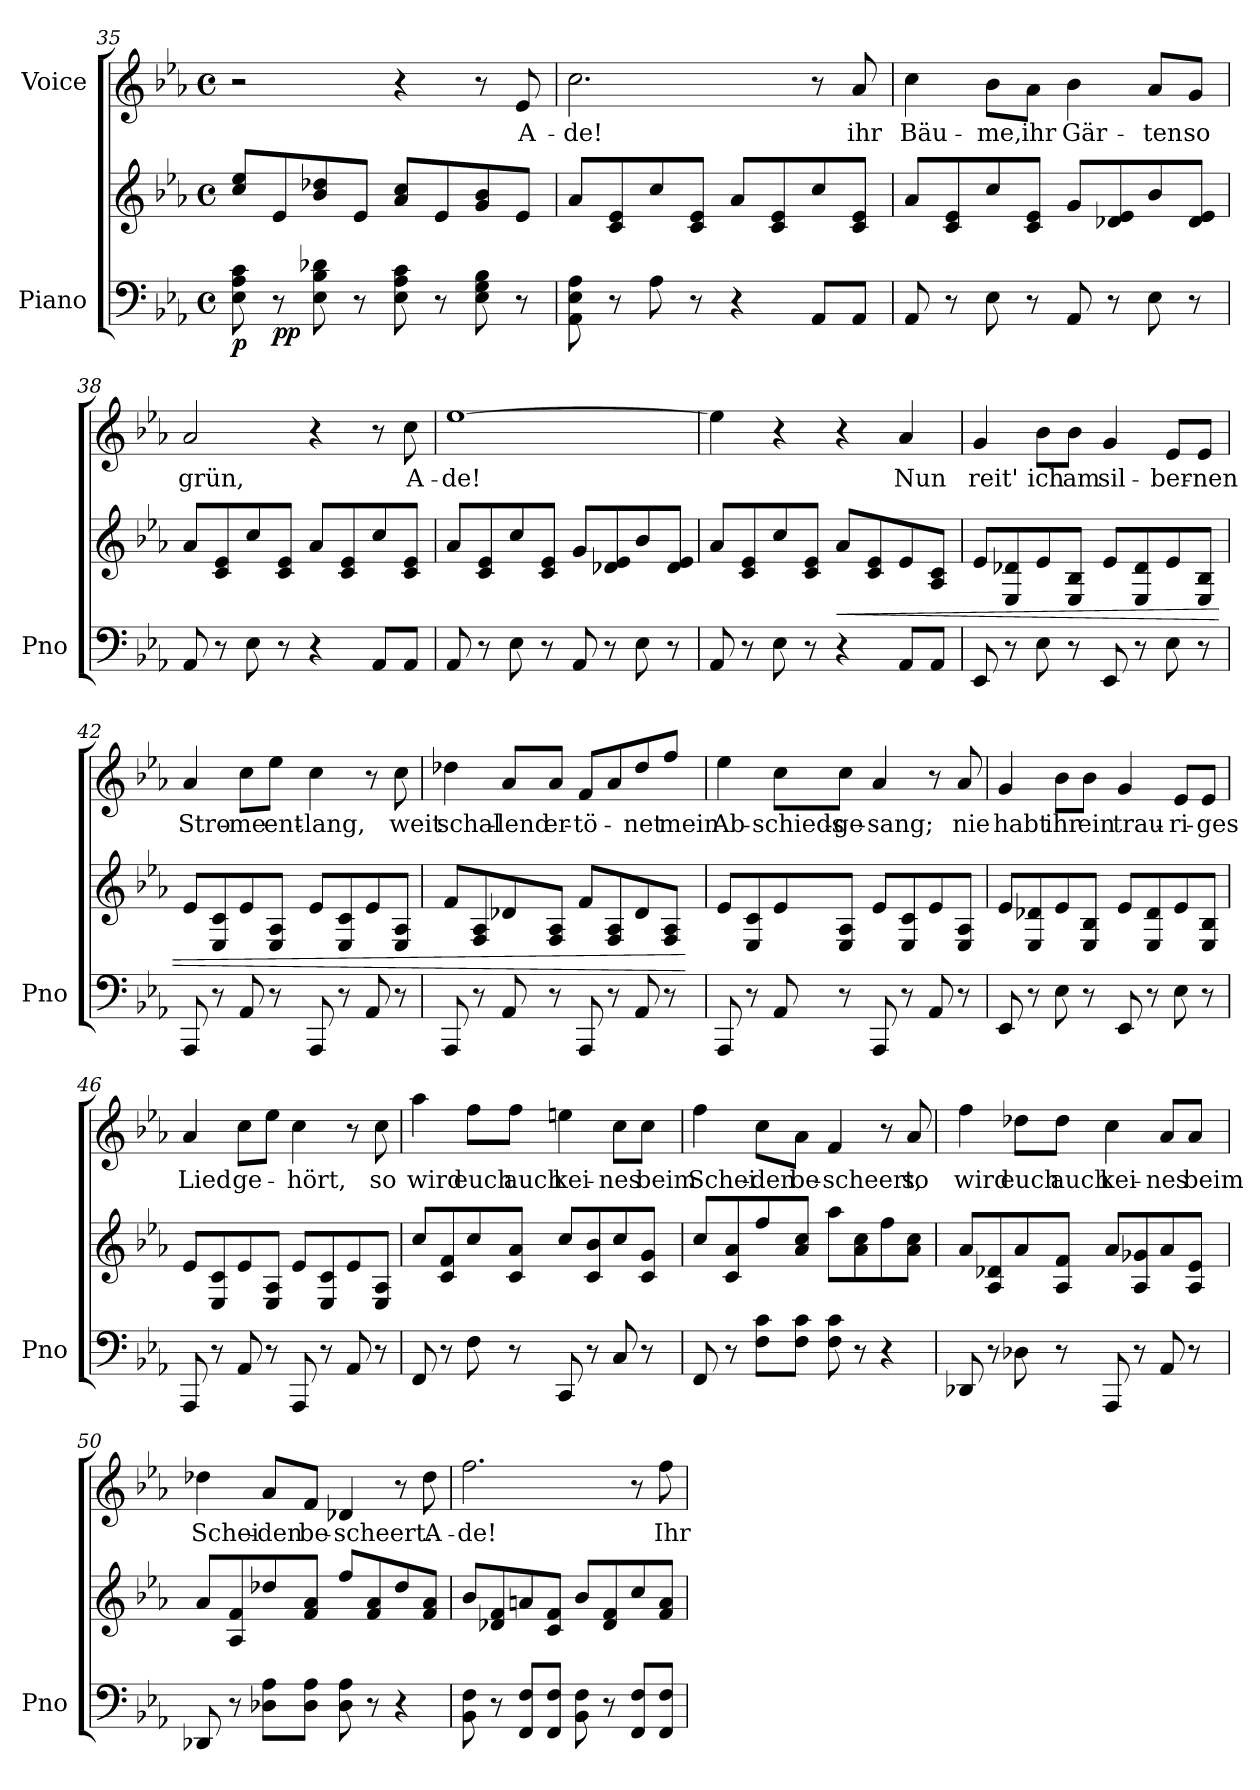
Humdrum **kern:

**kern	**kern	**dynam	**kern	**text
*part2	*part2	*part2	*part1	*part1
*staff3	*staff2	*staff2/3	*staff1	*staff1
*I"Piano	*	*	*I"Voice	*
*I'Pno	*	*	*	*
!!LO:LB:g=z
*clefF4	*clefG2	*	*clefG2	*
*k[b-e-a-]	*k[b-e-a-]	*	*k[b-e-a-]	*
*M4/4	*M4/4	*	*M4/4	*
*met(c)	*met(c)	*	*met(c)	*
=35	=35	=35	=35	=35
!	!	!LO:DY:b=2	!	!
8E-\ 8A-\ 8c\	8cc/ 8ee-/L	p	2r	.
!	!	!LO:DY:b=2	!	!
8r	8e-/	pp	.	.
8E-\ 8B-\ 8d-X\	8b-/ 8dd-X/	.	.	.
8r	8e-/J	.	.	.
8E-\ 8A-\ 8c\	8a-/ 8cc/L	.	4r	.
8r	8e-/	.	.	.
8E-\ 8G\ 8B-\	8g/ 8b-/	.	8r	.
!	!	!	!	!LO:LY:b
8r	8e-/J	.	8e-/	A-
=36	=36	=36	=36	=36
!	!	!	!	!LO:LY:b
8AA-\ 8E-\ 8A-\	8a-/L	.	2.cc\	-de!
8r	8c/ 8e-/	.	.	.
8A-\	8cc/	.	.	.
8r	8c/ 8e-/J	.	.	.
4r	8a-/L	.	.	.
.	8c/ 8e-/	.	.	.
8AA-/L	8cc/	.	8r	.
!	!	!	!	!LO:LY:b
8AA-/J	8c/ 8e-/J	.	8a-/	ihr
=37	=37	=37	=37	=37
!	!	!	!	!LO:LY:b
8AA-/	8a-/L	.	4cc\	Bäu-
8r	8c/ 8e-/	.	.	.
!	!	!	!	!LO:LY:b
8E-\	8cc/	.	8b-\L	-me,
!	!	!	!	!LO:LY:b
8r	8c/ 8e-/J	.	8a-\J	ihr
!	!	!	!	!LO:LY:b
8AA-/	8g/L	.	4b-\	Gär-
8r	8d-X/ 8e-/	.	.	.
!	!	!	!	!LO:LY:b
8E-\	8b-/	.	8a-/L	-ten
!	!	!	!	!LO:LY:b
8r	8d-/ 8e-/J	.	8g/J	so
=38	=38	=38	=38	=38
!	!	!	!	!LO:LY:b
8AA-/	8a-/L	.	2a-/	grün,
8r	8c/ 8e-/	.	.	.
8E-\	8cc/	.	.	.
8r	8c/ 8e-/J	.	.	.
4r	8a-/L	.	4r	.
.	8c/ 8e-/	.	.	.
8AA-/L	8cc/	.	8r	.
!	!	!	!	!LO:LY:b
8AA-/J	8c/ 8e-/J	.	8cc\	A-
=39	=39	=39	=39	=39
!	!	!	!	!LO:LY:b
8AA-/	8a-/L	.	[1ee-	-de!
8r	8c/ 8e-/	.	.	.
8E-\	8cc/	.	.	.
8r	8c/ 8e-/J	.	.	.
8AA-/	8g/L	.	.	.
8r	8d-X/ 8e-/	.	.	.
8E-\	8b-/	.	.	.
8r	8d-/ 8e-/J	.	.	.
!!LO:PB:g=z
=40	=40	=40	=40	=40
8AA-/	8a-/L	.	4ee-\]	.
8r	8c/ 8e-/	.	.	.
8E-\	8cc/	.	4r	.
8r	8c/ 8e-/J	.	.	.
!	!	!LO:HP:b	!	!
4r	8a-/L	<	4r	.
.	8c/ 8e-/	.	.	.
!	!	!	!	!LO:LY:b
8AA-/L	8e-/	.	4a-/	Nun
8AA-/J	8A-/ 8c/J	.	.	.
=41	=41	=41	=41	=41
!	!	!	!	!LO:LY:b
8EE-/	8e-/L	.	4g/	reit'
8r	8E-/ 8d-X/	.	.	.
!	!	!	!	!LO:LY:b
8E-\	8e-/	.	8b-\L	ich
!	!	!	!	!LO:LY:b
8r	8E-/ 8B-/J	.	8b-\J	am
!	!	!	!	!LO:LY:b
8EE-/	8e-/L	.	4g/	sil-
8r	8E-/ 8d-/	.	.	.
!	!	!	!	!LO:LY:b
8E-\	8e-/	.	8e-/L	-ber-
!	!	!	!	!LO:LY:b
8r	8E-/ 8B-/J	.	8e-/J	-nen
=42	=42	=42	=42	=42
!	!	!	!	!LO:LY:b
8AAA-/	8e-/L	.	4a-/	Stro-
8r	8E-/ 8c/	.	.	.
!	!	!	!	!LO:LY:b
8AA-/	8e-/	.	8cc\L	-me
!	!	!	!	!LO:LY:b
8r	8E-/ 8A-/J	.	8ee-\J	ent-
!	!	!	!	!LO:LY:b
8AAA-/	8e-/L	.	4cc\	-lang,
8r	8E-/ 8c/	.	.	.
8AA-/	8e-/	.	8r	.
!	!	!	!	!LO:LY:b
8r	8E-/ 8A-/J	.	8cc\	weit
=43	=43	=43	=43	=43
!	!	!	!	!LO:LY:b
8AAA-/	8f/L	.	4dd-X\	schal-
8r	8F/ 8A-/	.	.	.
!	!	!	!	!LO:LY:b
8AA-/	8d-X/	.	8a-/L	-lend
!	!	!	!	!LO:LY:b
8r	8F/ 8A-/J	.	8a-/J	er-
!	!	!	!	!LO:LY:b
8AAA-/	8f/L	.	8f/L	-tö-
8r	8F/ 8A-/	.	8a-/	.
!	!	!	!	!LO:LY:b
8AA-/	8d-/	.	8dd-/	-net
!	!	!	!	!LO:LY:b
8r	8F/ 8A-/J	.	8ff/J	mein
.	.	[	.	.
!!LO:PB:g=z
=44	=44	=44	=44	=44
!	!	!	!	!LO:LY:b
8AAA-/	8e-/L	.	4ee-\	Ab-
8r	8E-/ 8c/	.	.	.
!	!	!	!	!LO:LY:b
8AA-/	8e-/	.	8cc\L	-schieds-
!	!	!	!	!LO:LY:b
8r	8E-/ 8A-/J	.	8cc\J	-ge-
!	!	!	!	!LO:LY:b
8AAA-/	8e-/L	.	4a-/	-sang;
8r	8E-/ 8c/	.	.	.
8AA-/	8e-/	.	8r	.
!	!	!	!	!LO:LY:b
8r	8E-/ 8A-/J	.	8a-/	nie
=45	=45	=45	=45	=45
!	!	!	!	!LO:LY:b
8EE-/	8e-/L	.	4g/	habt
8r	8E-/ 8d-X/	.	.	.
!	!	!	!	!LO:LY:b
8E-\	8e-/	.	8b-\L	ihr
!	!	!	!	!LO:LY:b
8r	8E-/ 8B-/J	.	8b-\J	ein
!	!	!	!	!LO:LY:b
8EE-/	8e-/L	.	4g/	trau-
8r	8E-/ 8d-/	.	.	.
!	!	!	!	!LO:LY:b
8E-\	8e-/	.	8e-/L	-ri-
!	!	!	!	!LO:LY:b
8r	8E-/ 8B-/J	.	8e-/J	-ges
=46	=46	=46	=46	=46
!	!	!	!	!LO:LY:b
8AAA-/	8e-/L	.	4a-/	Lied
8r	8E-/ 8c/	.	.	.
!	!	!	!	!LO:LY:b
8AA-/	8e-/	.	8cc\L	ge-
8r	8E-/ 8A-/J	.	8ee-\J	.
!	!	!	!	!LO:LY:b
8AAA-/	8e-/L	.	4cc\	-hört,
8r	8E-/ 8c/	.	.	.
8AA-/	8e-/	.	8r	.
!	!	!	!	!LO:LY:b
8r	8E-/ 8A-/J	.	8cc\	so
=47	=47	=47	=47	=47
!	!	!	!	!LO:LY:b
8FF/	8cc/L	.	4aa-\	wird
8r	8c/ 8f/	.	.	.
!	!	!	!	!LO:LY:b
8F\	8cc/	.	8ff\L	euch
!	!	!	!	!LO:LY:b
8r	8c/ 8a-/J	.	8ff\J	auch
!	!	!	!	!LO:LY:b
8CC/	8cc/L	.	4een\	kei-
8r	8c/ 8b-/	.	.	.
!	!	!	!	!LO:LY:b
8C/	8cc/	.	8cc\L	-nes
!	!	!	!	!LO:LY:b
8r	8c/ 8g/J	.	8cc\J	beim
!!LO:LB:g=z
=48	=48	=48	=48	=48
!	!	!	!	!LO:LY:b
8FF/	8cc/L	.	4ff\	Schei-
8r	8c/ 8a-/	.	.	.
!	!	!	!	!LO:LY:b
8F\ 8c\L	8ff/	.	8cc\L	-den
!	!	!	!	!LO:LY:b
8F\ 8c\J	8a-/ 8cc/J	.	8a-\J	be-
!	!	!	!	!LO:LY:b
8F\ 8c\	8aa-\L	.	4f/	-scheert,
8r	8a-\ 8cc\	.	.	.
4r	8ff\	.	8r	.
!	!	!	!	!LO:LY:b
.	8a-\ 8cc\J	.	8a-/	so
=49	=49	=49	=49	=49
!	!	!	!	!LO:LY:b
8DD-X/	8a-/L	.	4ff\	wird
8r	8A-/ 8d-X/	.	.	.
!	!	!	!	!LO:LY:b
8D-X\	8a-/	.	8dd-X\L	euch
!	!	!	!	!LO:LY:b
8r	8A-/ 8f/J	.	8dd-\J	auch
!	!	!	!	!LO:LY:b
8AAA-/	8a-/L	.	4cc\	kei-
8r	8A-/ 8g-X/	.	.	.
!	!	!	!	!LO:LY:b
8AA-/	8a-/	.	8a-/L	-nes
!	!	!	!	!LO:LY:b
8r	8A-/ 8e-/J	.	8a-/J	beim
=50	=50	=50	=50	=50
!	!	!	!	!LO:LY:b
8DD-X/	8a-/L	.	4dd-X\	Schei-
8r	8A-/ 8f/	.	.	.
!	!	!	!	!LO:LY:b
8D-X\ 8A-\L	8dd-X/	.	8a-/L	-den
!	!	!	!	!LO:LY:b
8D-\ 8A-\J	8f/ 8a-/J	.	8f/J	be-
!	!	!	!	!LO:LY:b
8D-\ 8A-\	8ff/L	.	4d-X/	-scheert.
8r	8f/ 8a-/	.	.	.
4r	8dd-/	.	8r	.
!	!	!	!	!LO:LY:b
.	8f/ 8a-/J	.	8dd-\	A-
=51	=51	=51	=51	=51
!	!	!	!	!LO:LY:b
8BB-\ 8F\	8b-/L	.	2.ff\	-de!
8r	8d-X/ 8f/	.	.	.
8FF/ 8F/L	8an/	.	.	.
8FF/ 8F/J	8c/ 8f/J	.	.	.
8BB-\ 8F\	8b-/L	.	.	.
8r	8d-/ 8f/	.	.	.
8FF/ 8F/L	8cc/	.	8r	.
!	!	!	!	!LO:LY:b
8FF/ 8F/J	8f/ 8a/J	.	8ff\	Ihr
=	=	=	=	=
*-	*-	*-	*-	*-
